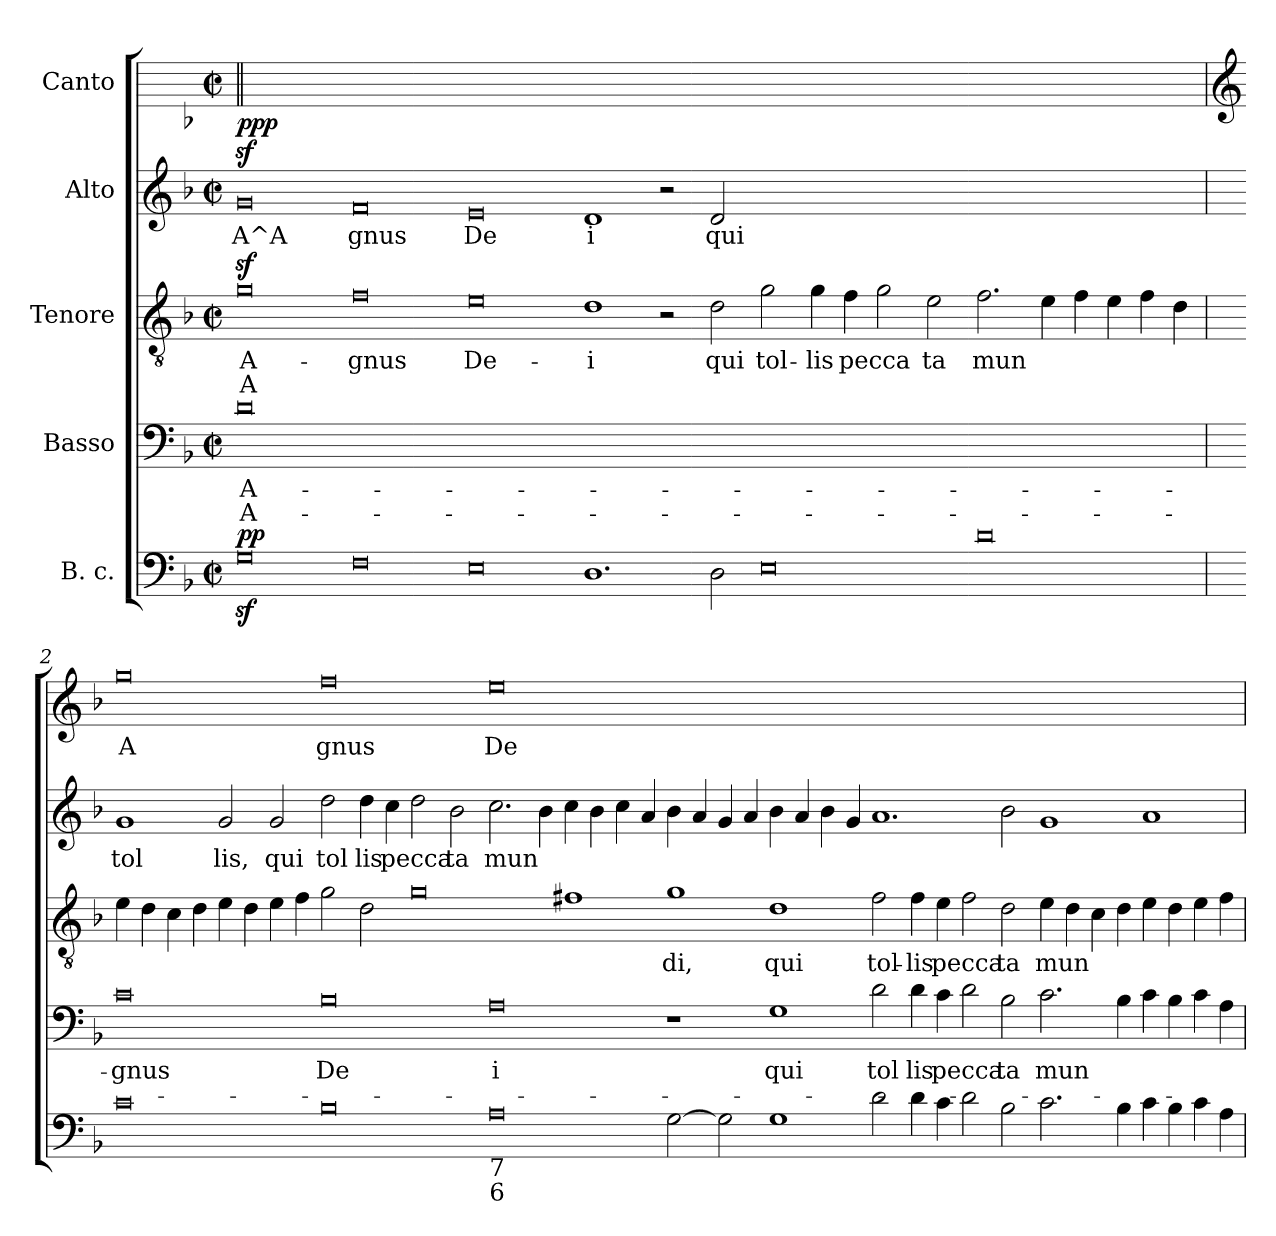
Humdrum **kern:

**kern	**dynam	**kern	**text	**text	**kern	**text	**text	**dynam	**kern	**text	**dynam	**kern	**text
*part5	*part5	*part4	*part4	*part4	*part3	*part3	*part3	*part3	*part2	*part2	*part2	*part1	*part1
*staff5	*staff5	*staff4	*staff4	*staff4	*staff3	*staff3	*staff3	*staff3	*staff2	*staff2	*staff2	*staff1	*staff1
*I"B. c.	*	*I"Basso	*	*	*I"Tenore	*	*	*	*I"Alto	*	*	*I"Canto	*
!!LO:PB:g=z
*stria5	*	*stria5	*	*	*stria5	*	*	*	*stria5	*	*	*stria5	*
*clefF4	*	*clefF4	*	*	*clefGv2	*	*	*	*clefG2	*	*	*	*
*k[b-]	*	*k[b-]	*	*	*k[b-]	*	*	*	*k[b-]	*	*	*k[b-]	*
*F:	*	*F:	*	*	*F:	*	*	*	*F:	*	*	*F:	*
*M2/2	*	*M2/2	*	*	*M2/2	*	*	*	*M2/2	*	*	*M2/2	*
*met(c|)	*	*met(c|)	*	*	*met(c|)	*	*	*	*met(c|)	*	*	*met(c|)	*
=1	=1	=1	=1	=1	=1	=1	=1	=1	=1	=1	=1	=1	=1
!	!LO:DY:a	!	!LO:LY:b:cj	!LO:LY:b:cj	!	!LO:LY:b:cj	!LO:LY:b:cj	!	!	!LO:LY:b:cj	!	!	!
!	!LO:DY:n=1:a	!	!	!	!	!	!	!LO:DY:a	!	!	!	!	!
!	!	!	!	!	!	!	!	!LO:DY:n=1:b	!	!	!	!	!
!	!	!	!	!	!	!	!	!LO:DY:n=2:b	!	!	!LO:DY:a	!	!
!	!	!	!	!	!	!	!	!	!	!	!LO:DY:n=1:a	!	!
0Gz>	p p	0d	A-	-A-	0gz>	A-	-A-	pp f p	0gz>	A^A	p pp	000.r	.
!	!	!	!	!	!	!LO:LY:b:cj	!LO:LY:b:cj	!	!	!LO:LY:b:cj	!	!	!
0F	.	000ryy	.	.	0f	-gnus	.	.	0f	gnus	.	.	.
!	!	!	!	!	!	!LO:LY:b:cj	!LO:LY:b:cj	!	!	!LO:LY:b:cj	!	!	!
0E	.	.	.	.	0e	De-	-	.	0e	De	.	.	.
!	!	!	!	!	!	!LO:LY:b:cj	!LO:LY:b:cj	!	!	!LO:LY:b:cj	!	!	!
1.D	.	.	.	.	1d	i	.	.	1d	i	.	.	.
.	.	.	.	.	2r	.	.	.	2r	.	.	.	.
!	!	!	!	!	!	!LO:LY:b:cj	!LO:LY:b:cj	!	!	!LO:LY:b:cj	!	!	!
2D\	.	.	.	.	2d\	qui	.	.	2d/	qui	.	.	.
!	!	!	!	!	!	!LO:LY:b:cj	!LO:LY:b:cj	!	!	!	!	!	!
0E	.	.	.	.	2g\	tol-	-	.	00ryy	.	.	.	.
!	!	!	!	!	!	!LO:LY:b:cj	!LO:LY:b:cj	!	!	!	!	!	!
.	.	.	.	.	4g\	lis	.	.	.	.	.	.	.
!	!	!	!	!	!	!LO:LY:b:cj	!LO:LY:b:cj	!	!	!	!	!	!
.	.	.	.	.	4f\	pecca-	-	.	.	.	.	.	.
!	!	!	!	!	!	!LO:LY:b:cj	!LO:LY:b:cj	!	!	!	!	!	!
.	.	.	.	.	2g\	-	-	.	.	.	.	.	.
!	!	!	!	!	!	!LO:LY:b:cj	!LO:LY:b:cj	!	!	!	!	!	!
.	.	.	.	.	2e\	ta	.	.	.	.	.	.	.
!	!	!	!	!	!	!LO:LY:b:cj	!LO:LY:b:cj	!	!	!	!	!	!
0d	.	0ryy	.	.	2.f\	mun-	-	.	.	.	.	.	.
!	!	!	!	!	!	!LO:LY:b:cj	!LO:LY:b:cj	!	!	!	!	!	!
.	.	.	.	.	4e\	-	-	.	.	.	.	.	.
!	!	!	!	!	!	!LO:LY:b:cj	!LO:LY:b:cj	!	!	!	!	!	!
.	.	.	.	.	4f\	-	-	.	.	.	.	.	.
!	!	!	!	!	!	!LO:LY:b:cj	!LO:LY:b:cj	!	!	!	!	!	!
.	.	.	.	.	4e\	-	-	.	.	.	.	.	.
!	!	!	!	!	!	!LO:LY:b:cj	!LO:LY:b:cj	!	!	!	!	!	!
.	.	.	.	.	4f\	-	-	.	.	.	.	.	.
!	!	!	!	!	!	!LO:LY:b:cj	!LO:LY:b:cj	!	!	!	!	!	!
.	.	.	.	.	4d\	-	-	.	.	.	.	.	.
!!LO:LB:g=z
=2	=2	=2	=2	=2	=2	=2	=2	=2	=2	=2	=2	=2	=2
*	*	*	*	*	*	*	*	*	*	*	*	*clefG2	*
!	!	!	!LO:LY:b:cj	!	!	!LO:LY:b:cj	!	!	!	!LO:LY:b:cj	!	!	!LO:LY:b:cj
0c	.	0c	-gnus	.	4e\	-	.	.	1g	tol	.	0gg	A
!	!	!	!	!	!	!LO:LY:b:cj	!	!	!	!	!	!	!
.	.	.	.	.	4d\	--	.	.	.	.	.	.	.
!	!	!	!	!	!	!LO:LY:b:cj	!	!	!	!	!	!	!
.	.	.	.	.	4c\	--	.	.	.	.	.	.	.
!	!	!	!	!	!	!LO:LY:b:cj	!	!	!	!	!	!	!
.	.	.	.	.	4d\	--	.	.	.	.	.	.	.
!	!	!	!	!	!	!LO:LY:b:cj	!	!	!	!LO:LY:b:cj	!	!	!
.	.	.	.	.	4e\	--	.	.	2g/	lis,	.	.	.
!	!	!	!	!	!	!LO:LY:b:cj	!	!	!	!	!	!	!
.	.	.	.	.	4d\	--	.	.	.	.	.	.	.
!	!	!	!	!	!	!LO:LY:b:cj	!	!	!	!LO:LY:b:cj	!	!	!
.	.	.	.	.	4e\	--	.	.	2g/	qui	.	.	.
!	!	!	!	!	!	!LO:LY:b:cj	!	!	!	!	!	!	!
.	.	.	.	.	4f\	--	.	.	.	.	.	.	.
!	!	!	!LO:LY:b:cj	!	!	!LO:LY:b:cj	!	!	!	!LO:LY:b:cj	!	!	!LO:LY:b:cj
0B-	.	0B-	De	.	2g\	--	.	.	2dd\	tol	.	0ff	gnus
!	!	!	!	!	!	!LO:LY:b:cj	!	!	!	!LO:LY:b:cj	!	!	!
.	.	.	.	.	2d\	--	.	.	4dd\	lis	.	.	.
!	!	!	!	!	!	!	!	!	!	!LO:LY:b:cj	!	!	!
.	.	.	.	.	.	.	.	.	4cc\	pecca	.	.	.
!	!	!	!	!	!	!LO:LY:b:cj	!	!	!	!LO:LY:b:cj	!	!	!
.	.	.	.	.	0g	--	.	.	2dd\	.	.	.	.
!	!	!	!	!	!	!	!	!	!	!LO:LY:b:cj	!	!	!
.	.	.	.	.	.	.	.	.	2b-\	ta	.	.	.
!LO:TX:b:t=7	!	!	!	!	!	!	!	!	!	!	!	!	!
!LO:TX:b:t=6	!	!	!	!	!	!	!	!	!	!	!	!	!
!	!	!	!LO:LY:b:cj	!	!	!	!	!	!	!LO:LY:b:cj	!	!	!LO:LY:b:cj
0A	.	0A	i	.	.	.	.	.	2.cc\	mun	.	0ee	De
!	!	!	!	!	!	!	!	!	!	!LO:LY:b:cj	!	!	!
.	.	.	.	.	.	.	.	.	4b-\	.	.	.	.
!	!	!	!	!	!	!LO:LY:b:cj	!	!	!	!LO:LY:b:cj	!	!	!
.	.	.	.	.	1f#X	--	.	.	4cc\	.	.	.	.
!	!	!	!	!	!	!	!	!	!	!LO:LY:b:cj	!	!	!
.	.	.	.	.	.	.	.	.	4b-\	.	.	.	.
!	!	!	!	!	!	!	!	!	!	!LO:LY:b:cj	!	!	!
.	.	.	.	.	.	.	.	.	4cc\	.	.	.	.
!	!	!	!	!	!	!	!	!	!	!LO:LY:b:cj	!	!	!
.	.	.	.	.	.	.	.	.	4a/	.	.	.	.
!	!	!	!	!	!	!LO:LY:b:cj	!	!	!	!LO:LY:b:cj	!	!	!
[>2G\	.	1r	.	.	1g	-di,	.	.	4b-\	.	.	00.ryy	.
!	!	!	!	!	!	!	!	!	!	!LO:LY:b:cj	!	!	!
.	.	.	.	.	.	.	.	.	4a/	.	.	.	.
!	!	!	!	!	!	!	!	!	!	!LO:LY:b:cj	!	!	!
2G\]	.	.	.	.	.	.	.	.	4g/	.	.	.	.
!	!	!	!	!	!	!	!	!	!	!LO:LY:b:cj	!	!	!
.	.	.	.	.	.	.	.	.	4a/	.	.	.	.
!	!	!	!LO:LY:b:cj	!	!	!LO:LY:b:cj	!	!	!	!LO:LY:b:cj	!	!	!
1G	.	1G	qui	.	1d	qui	.	.	4b-\	.	.	.	.
!	!	!	!	!	!	!	!	!	!	!LO:LY:b:cj	!	!	!
.	.	.	.	.	.	.	.	.	4a/	.	.	.	.
!	!	!	!	!	!	!	!	!	!	!LO:LY:b:cj	!	!	!
.	.	.	.	.	.	.	.	.	4b-\	.	.	.	.
!	!	!	!	!	!	!	!	!	!	!LO:LY:b:cj	!	!	!
.	.	.	.	.	.	.	.	.	4g/	.	.	.	.
!	!	!	!LO:LY:b:cj	!	!	!LO:LY:b:cj	!	!	!	!LO:LY:b:cj	!	!	!
2d\	.	2d\	tol	.	2f#\	tol-	.	.	1.a	.	.	.	.
!	!	!	!LO:LY:b:cj	!	!	!LO:LY:b:cj	!	!	!	!	!	!	!
4d\	.	4d\	lis	.	4f#\	-lis	.	.	.	.	.	.	.
!	!	!	!LO:LY:b:cj	!	!	!LO:LY:b:cj	!	!	!	!	!	!	!
4c\	.	4c\	pecca	.	4e\	pecca-	.	.	.	.	.	.	.
!	!	!	!LO:LY:b:cj	!	!	!LO:LY:b:cj	!	!	!	!	!	!	!
2d\	.	2d\	.	.	2f#\	--	.	.	.	.	.	.	.
!	!	!	!LO:LY:b:cj	!	!	!LO:LY:b:cj	!	!	!	!LO:LY:b:cj	!	!	!
2B-\	.	2B-\	ta	.	2d\	-ta	.	.	2b-\	.	.	.	.
!	!	!	!LO:LY:b:cj	!	!	!LO:LY:b:cj	!	!	!	!LO:LY:b:cj	!	!	!
2.c\	.	2.c\	mun	.	4e\	mun-	.	.	1g	.	.	.	.
!	!	!	!	!	!	!LO:LY:b:cj	!	!	!	!	!	!	!
.	.	.	.	.	4d\	--	.	.	.	.	.	.	.
!	!	!	!	!	!	!LO:LY:b:cj	!	!	!	!	!	!	!
.	.	.	.	.	4c\	--	.	.	.	.	.	.	.
!	!	!	!LO:LY:b:cj	!	!	!LO:LY:b:cj	!	!	!	!	!	!	!
4B-\	.	4B-\	.	.	4d\	--	.	.	.	.	.	.	.
!	!	!	!LO:LY:b:cj	!	!	!LO:LY:b:cj	!	!	!	!LO:LY:b:cj	!	!	!
4c\	.	4c\	.	.	4e\	--	.	.	1a	.	.	.	.
!	!	!	!LO:LY:b:cj	!	!	!LO:LY:b:cj	!	!	!	!	!	!	!
4B-\	.	4B-\	.	.	4d\	--	.	.	.	.	.	.	.
!	!	!	!LO:LY:b:cj	!	!	!LO:LY:b:cj	!	!	!	!	!	!	!
4c\	.	4c\	.	.	4e\	--	.	.	.	.	.	.	.
!	!	!	!LO:LY:b:cj	!	!	!LO:LY:b:cj	!	!	!	!	!	!	!
4A\	.	4A\	.	.	4f#\	--	.	.	.	.	.	.	.
=	=	=	=	=	=	=	=	=	=	=	=	=	=
*-	*-	*-	*-	*-	*-	*-	*-	*-	*-	*-	*-	*-	*-
